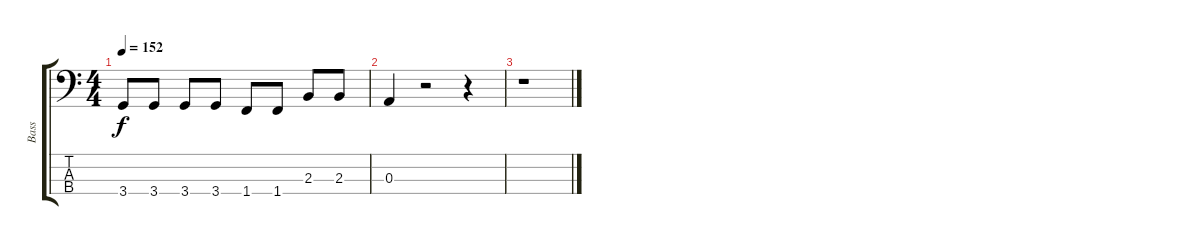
\track ("Bass" "Bass") {instrument electricbasspick}
\staff {score tabs}
\tuning (G2 D2 A1 E1) {hide}
\ts (4 4)
\tempo 152
\clef f4
\ks c
3.4.8{dy f} 3.4.8 3.4.8 3.4.8 1.4.8 1.4.8 2.3.8 2.3.8 |
0.3.4 r.2 r.4 |
r.1
